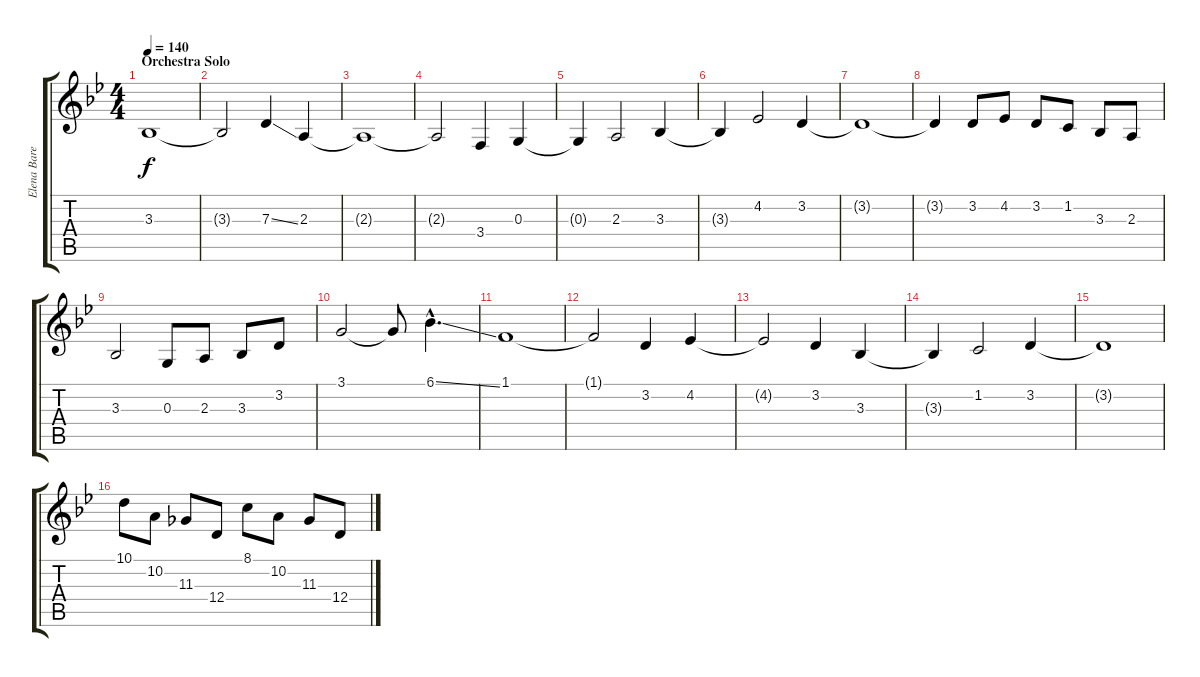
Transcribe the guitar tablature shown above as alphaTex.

\track ("Elena Barere - 1st Violin" "Elena Bare") {instrument stringensemble1}
\staff {score tabs}
\tuning (E4 B3 G3 D3 A2 E2) {hide}
\ts (4 4)
\section ("" "Orchestra Solo")
\tempo 140
\clef g2
\ks bb
3.3.1{dy f} |
3.3{t}.2 7.3{ss}.4 2.3.4 |
2.3{t}.1 |
2.3{t}.2 3.4.4 0.3.4 |
0.3{t}.4 2.3.2 3.3.4 |
3.3{t}.4 4.2.2 3.2.4 |
3.2{t}.1 |
3.2{t}.4 3.2.8 4.2.8 3.2.8 1.2.8 3.3.8 2.3.8 |
3.3.2 0.3.8 2.3.8 3.3.8 3.2.8 |
3.1.2 3.1{t}.8 6.1{ss hac}.4{d} |
1.1.1 |
1.1{t}.2 3.2.4 4.2.4 |
4.2{t}.2 3.2.4 3.3.4 |
3.3{t}.4 1.2.2 3.2.4 |
3.2{t}.1 |
10.1.8{volume 10} 10.2.8 11.3.8 12.4.8 8.1.8 10.2.8 11.3.8 12.4.8
